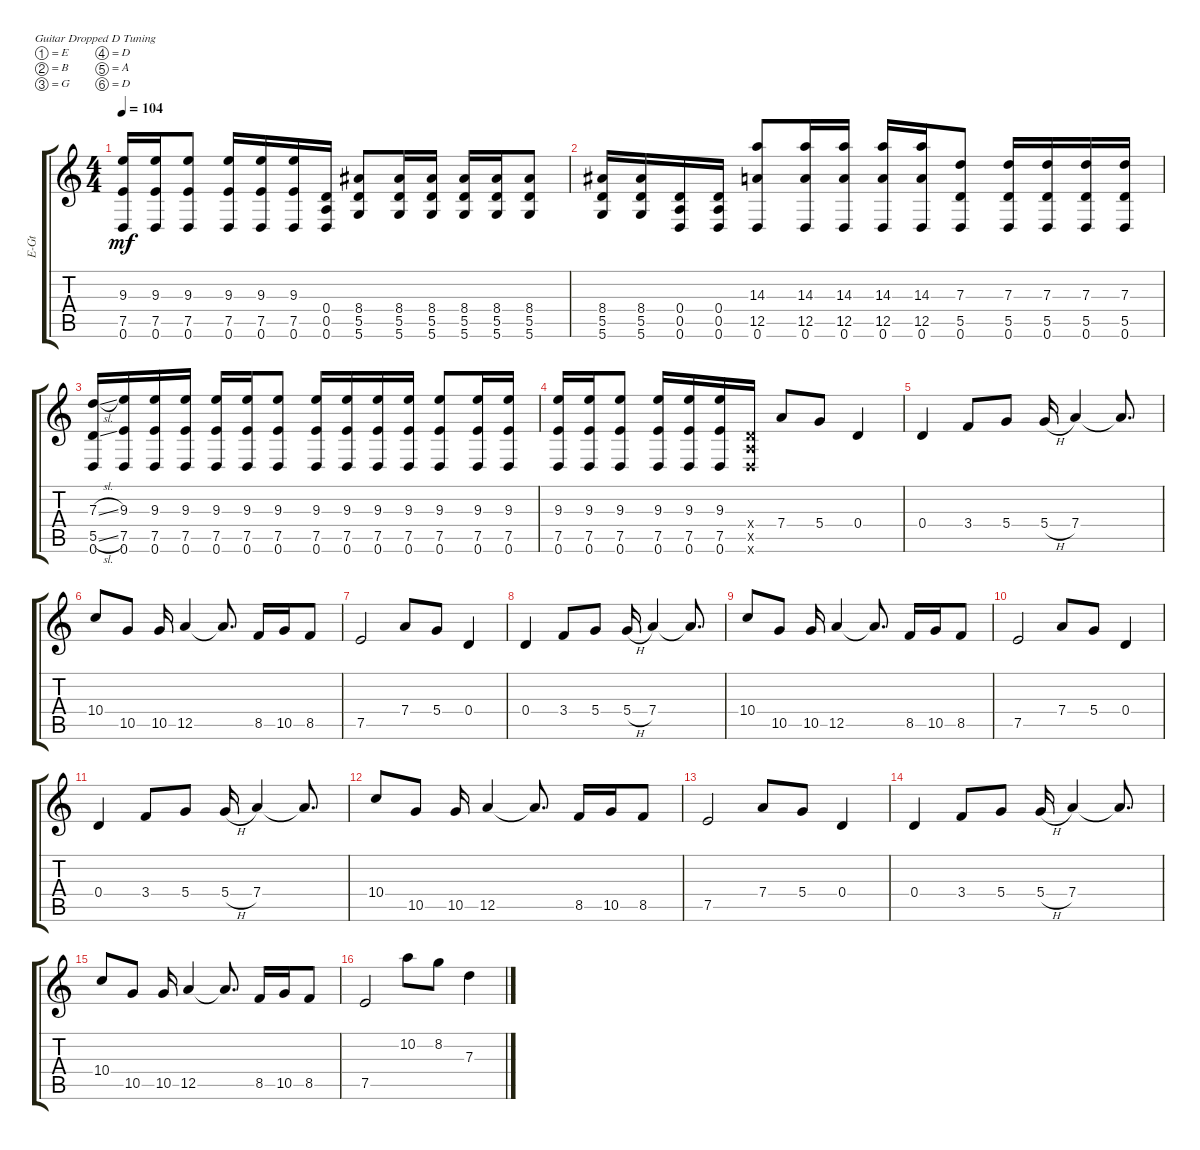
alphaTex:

\defaultSystemsLayout 4
\bracketExtendMode groupsimilarinstruments
\otherSystemsTrackNameOrientation horizontal
\track ("Peter Lindgren" "E-Gt") {instrument distortionguitar}
\staff {score tabs}
\tuning (E4 B3 G3 D3 A2 D2)
\ts (4 4)
\tempo 104
\clef g2
\ks c
(0.6 7.5 9.3).16{dy mf beam Up} (0.6 7.5 9.3).16{beam Up} (0.6 7.5 9.3).8{beam Up} (0.6 7.5 9.3).16{beam Up} (0.6 7.5 9.3).16{beam Up} (0.6 7.5 9.3).16{beam Up} (0.6 0.5 0.4).16{beam Up} (5.6 5.5 8.4{acc #}).8{beam Up} (5.6 5.5 8.4{acc #}).16{beam Up} (5.6 5.5 8.4{acc #}).16{beam Up} (5.6 5.5 8.4{acc #}).16{beam Up} (5.6 5.5 8.4{acc #}).16{beam Up} (5.6 5.5 8.4{acc #}).8{beam Up} |
(5.6 5.5 8.4{acc #}).16{beam Up} (5.6 5.5 8.4{acc #}).16{beam Up} (0.6 0.5 0.4).16{beam Up} (0.6 0.5 0.4).16{beam Up} (12.5 14.3 0.6).8{beam Up} (12.5 14.3 0.6).16{beam Up} (12.5 14.3 0.6).16{beam Up} (12.5 14.3 0.6).16{beam Up} (12.5 14.3 0.6).16{beam Up} (0.6 5.5 7.3).8{beam Up} (0.6 5.5 7.3).16{beam Up} (0.6 5.5 7.3).16{beam Up} (0.6 5.5 7.3).16{beam Up} (0.6 5.5 7.3).16{beam Up} |
(0.6 5.5{sl} 7.3{sl}).16{beam Up} (0.6 7.5 9.3).16{beam Up} (0.6 7.5 9.3).16{beam Up} (0.6 7.5 9.3).16{beam Up} (0.6 7.5 9.3).16{beam Up} (0.6 7.5 9.3).16{beam Up} (0.6 7.5 9.3).8{beam Up} (0.6 7.5 9.3).16{beam Up} (0.6 7.5 9.3).16{beam Up} (0.6 7.5 9.3).16{beam Up} (0.6 7.5 9.3).16{beam Up} (0.6 7.5 9.3).8{beam Up} (0.6 7.5 9.3).16{beam Up} (0.6 7.5 9.3).16{beam Up} |
(0.6 7.5 9.3).16{beam Up} (0.6 7.5 9.3).16{beam Up} (0.6 7.5 9.3).8{beam Up} (0.6 7.5 9.3).16{beam Up} (0.6 7.5 9.3).16{beam Up} (0.6 7.5 9.3).16{beam Up} (0.6{x} 0.5{x} 0.4{x}).16{beam Up} 7.4.8{beam Up} 5.4.8{beam Up} 0.4.4{beam Up} |
0.4.4{beam Up} 3.4.8{beam Up} 5.4.8{beam Up} 5.4{h}.16{beam Up} 7.4.4{beam Up} 7.4{t}.8{d beam Up} |
10.4.8{beam Up} 10.5.8{beam Up} 10.5.16{beam Up} 12.5.4{beam Up} 12.5{t}.8{d beam Up} 8.5.16{beam Up} 10.5.16{beam Up} 8.5.8{beam Up} |
7.5.2{beam Up} 7.4.8{beam Up} 5.4.8{beam Up} 0.4.4{beam Up} |
0.4.4{beam Up} 3.4.8{beam Up} 5.4.8{beam Up} 5.4{h}.16{beam Up} 7.4.4{beam Up} 7.4{t}.8{d beam Up} |
10.4.8{beam Up} 10.5.8{beam Up} 10.5.16{beam Up} 12.5.4{beam Up} 12.5{t}.8{d beam Up} 8.5.16{beam Up} 10.5.16{beam Up} 8.5.8{beam Up} |
7.5.2{beam Up} 7.4.8{beam Up} 5.4.8{beam Up} 0.4.4{beam Up} |
0.4.4{beam Up} 3.4.8{beam Up} 5.4.8{beam Up} 5.4{h}.16{beam Up} 7.4.4{beam Up} 7.4{t}.8{d beam Up} |
10.4.8{beam Up} 10.5.8{beam Up} 10.5.16{beam Up} 12.5.4{beam Up} 12.5{t}.8{d beam Up} 8.5.16{beam Up} 10.5.16{beam Up} 8.5.8{beam Up} |
7.5.2{beam Up} 7.4.8{beam Up} 5.4.8{beam Up} 0.4.4{beam Up} |
0.4.4{beam Up} 3.4.8{beam Up} 5.4.8{beam Up} 5.4{h}.16{beam Up} 7.4.4{beam Up} 7.4{t}.8{d beam Up} |
10.4.8{beam Up} 10.5.8{beam Up} 10.5.16{beam Up} 12.5.4{beam Up} 12.5{t}.8{d beam Up} 8.5.16{beam Up} 10.5.16{beam Up} 8.5.8{beam Up} |
7.5.2{beam Up} 10.2.8{beam Down} 8.2.8{beam Down} 7.3.4{beam Down}
